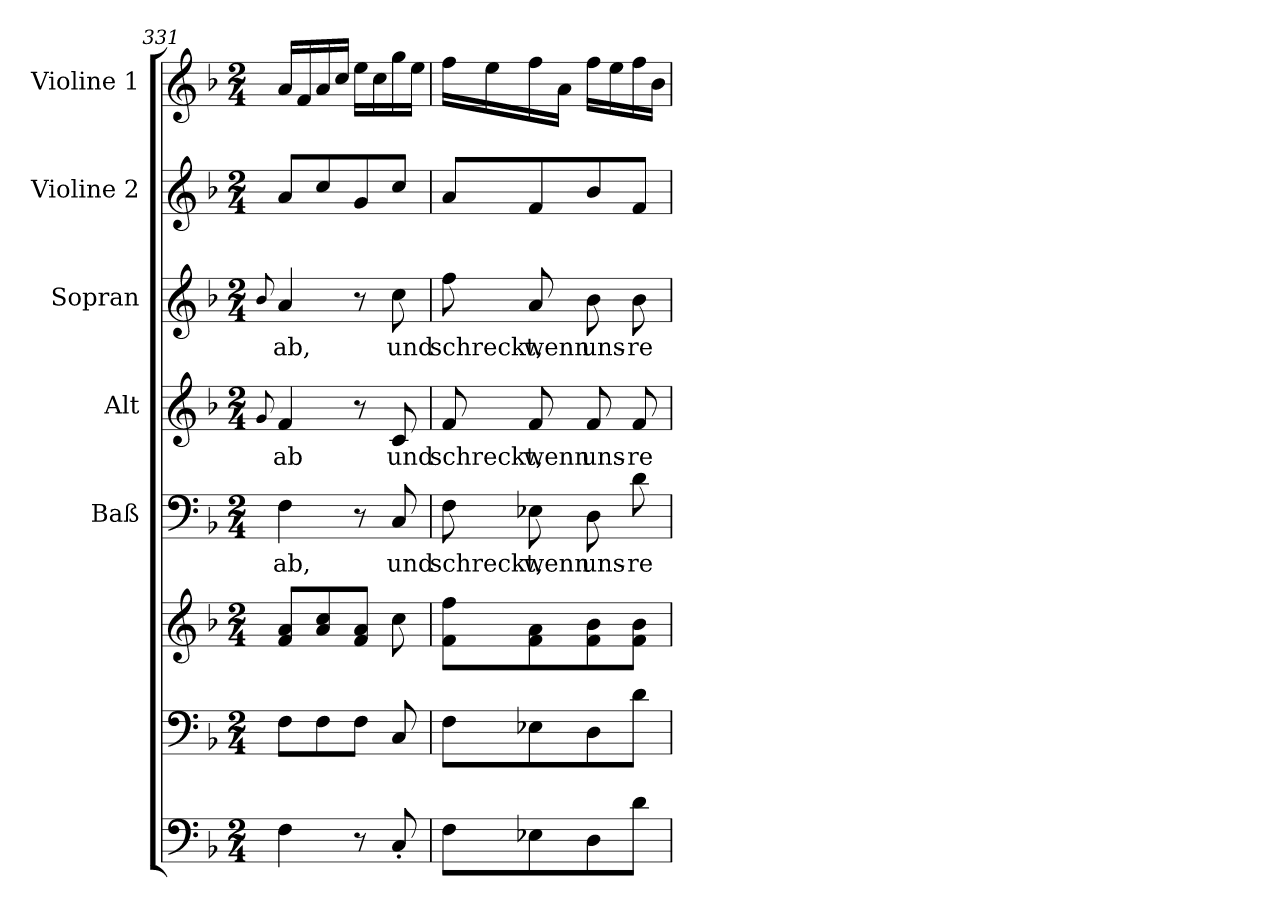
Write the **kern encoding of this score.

**kern	**kern	**kern	**kern	**text	**kern	**text	**kern	**text	**kern	**kern
*part7	*part6	*part6	*part5	*part5	*part4	*part4	*part3	*part3	*part2	*part1
*staff8	*staff7	*staff6	*staff5	*staff5	*staff4	*staff4	*staff3	*staff3	*staff2	*staff1
*	*	*	*I"Baß	*	*I"Alt	*	*I"Sopran	*	*I"Violine 2	*I"Violine 1
*	*	*	*	*	*	*	*	*	*I'Vln	*I'Vln
*clefF4	*clefF4	*clefG2	*clefF4	*	*clefG2	*	*clefG2	*	*clefG2	*clefG2
*ITrd7c12	*	*	*	*	*	*	*	*	*	*
*k[b-]	*k[b-]	*k[b-]	*k[b-]	*	*k[b-]	*	*k[b-]	*	*k[b-]	*k[b-]
*F:	*F:	*F:	*F:	*	*F:	*	*F:	*	*F:	*F:
*M2/4	*M2/4	*M2/4	*M2/4	*	*M2/4	*	*M2/4	*	*M2/4	*M2/4
=331	=331	=331	=331	=331	=331	=331	=331	=331	=331	=331
.	.	.	.	.	8qqg/	.	8qqb-/	.	.	.
!	!	!	!	!LO:LY:b	!	!LO:LY:b	!	!LO:LY:b	!	!
4FF\	8F\L	8f/ 8a/L	4F\	-ab,	4f/	-ab	4a/	-ab,	8a/L	16a/LL
.	.	.	.	.	.	.	.	.	.	16f/
.	8F\	8a/ 8cc/	.	.	.	.	.	.	8cc/	16a/
.	.	.	.	.	.	.	.	.	.	16cc/JJ
8r	8F\J	8f/ 8a/J	8r	.	8r	.	8r	.	8g/	16ee\LL
.	.	.	.	.	.	.	.	.	.	16cc\
!	!	!	!	!LO:LY:b	!	!LO:LY:b	!	!LO:LY:b	!	!
8CC'</	8C/	8cc\	8C/	und	8c/	und	8cc\	und	8cc/J	16gg\
.	.	.	.	.	.	.	.	.	.	16ee\JJ
=332	=332	=332	=332	=332	=332	=332	=332	=332	=332	=332
!	!	!	!	!LO:LY:b	!	!LO:LY:b	!	!LO:LY:b	!	!
8FF\L	8F\L	8f\ 8ff\L	8F\	schreckt,	8f/	schreckt,	8ff\	schreckt,	8a/L	16ff\LL
.	.	.	.	.	.	.	.	.	.	16ee\
!	!	!	!	!LO:LY:b	!	!LO:LY:b	!	!LO:LY:b	!	!
8EE-X\	8E-X\	8f\ 8a\	8E-X\	wenn	8f/	wenn	8a/	wenn	8f/	16ff\
.	.	.	.	.	.	.	.	.	.	16a\JJ
!	!	!	!	!LO:LY:b	!	!LO:LY:b	!	!LO:LY:b	!	!
8DD\	8D\	8f\ 8b-\	8D\	uns-	8f/	uns-	8b-\	uns-	8b-/	16ff\LL
.	.	.	.	.	.	.	.	.	.	16ee\
!	!	!	!	!LO:LY:b	!	!LO:LY:b	!	!LO:LY:b	!	!
8D\J	8d\J	8f\ 8b-\J	8d\	-re	8f/	-re	8b-\	-re	8f/J	16ff\
.	.	.	.	.	.	.	.	.	.	16b-\JJ
=	=	=	=	=	=	=	=	=	=	=
*-	*-	*-	*-	*-	*-	*-	*-	*-	*-	*-
